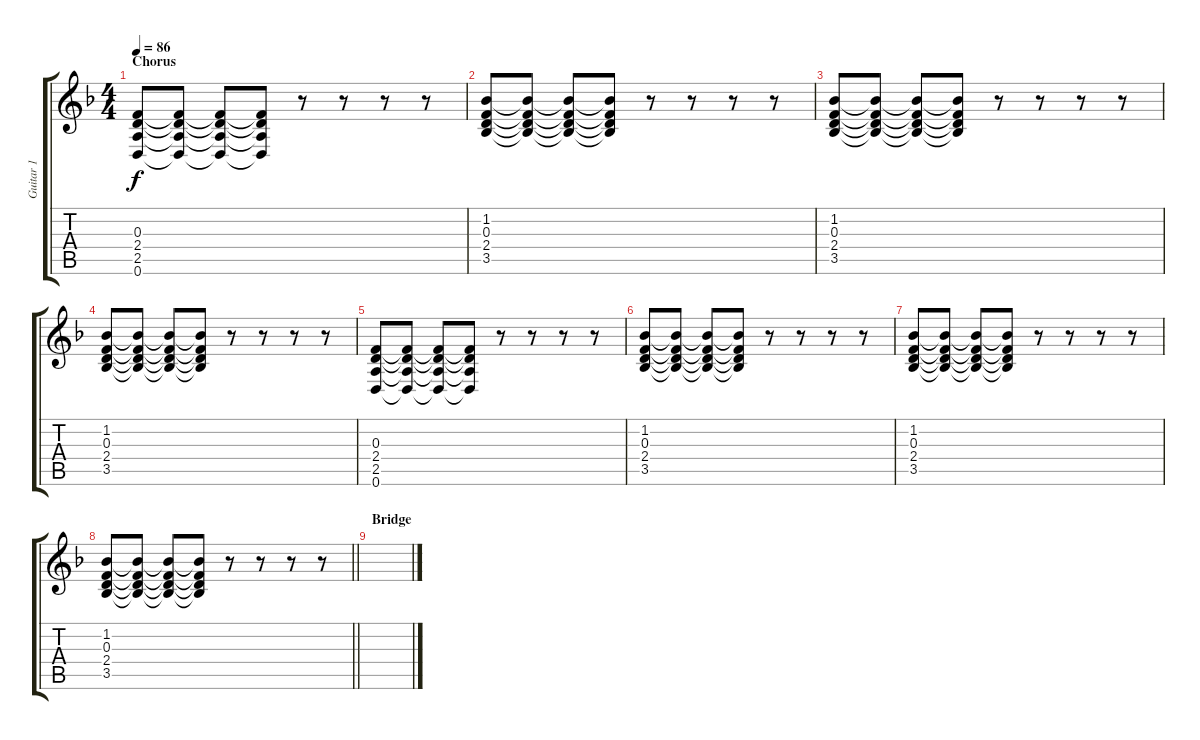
\track ("Guitar 1" "Guitar 1") {instrument electricguitarjazz}
\staff {score tabs}
\tuning (D4 A3 F3 C3 G2 D2) {hide}
\ts (4 4)
\section ("" "Chorus")
\tempo 86
\clef g2
\ks dminor
(0.3 2.4 2.5 0.6).8{dy f} (0.3{t} 2.4{t} 2.5{t} 0.6{t}).8 (0.3{t} 2.4{t} 2.5{t} 0.6{t}).8 (0.3{t} 2.4{t} 2.5{t} 0.6{t}).8 r.8 r.8 r.8 r.8 |
(1.2 0.3 2.4 3.5).8 (1.2{t} 0.3{t} 2.4{t} 3.5{t}).8 (1.2{t} 0.3{t} 2.4{t} 3.5{t}).8 (1.2{t} 0.3{t} 2.4{t} 3.5{t}).8 r.8 r.8 r.8 r.8 |
(1.2 0.3 2.4 3.5).8 (1.2{t} 0.3{t} 2.4{t} 3.5{t}).8 (1.2{t} 0.3{t} 2.4{t} 3.5{t}).8 (1.2{t} 0.3{t} 2.4{t} 3.5{t}).8 r.8 r.8 r.8 r.8 |
(1.2 0.3 2.4 3.5).8 (1.2{t} 0.3{t} 2.4{t} 3.5{t}).8 (1.2{t} 0.3{t} 2.4{t} 3.5{t}).8 (1.2{t} 0.3{t} 2.4{t} 3.5{t}).8 r.8 r.8 r.8 r.8 |
(0.3 2.4 2.5 0.6).8 (0.3{t} 2.4{t} 2.5{t} 0.6{t}).8 (0.3{t} 2.4{t} 2.5{t} 0.6{t}).8 (0.3{t} 2.4{t} 2.5{t} 0.6{t}).8 r.8 r.8 r.8 r.8 |
(1.2 0.3 2.4 3.5).8 (1.2{t} 0.3{t} 2.4{t} 3.5{t}).8 (1.2{t} 0.3{t} 2.4{t} 3.5{t}).8 (1.2{t} 0.3{t} 2.4{t} 3.5{t}).8 r.8 r.8 r.8 r.8 |
(1.2 0.3 2.4 3.5).8 (1.2{t} 0.3{t} 2.4{t} 3.5{t}).8 (1.2{t} 0.3{t} 2.4{t} 3.5{t}).8 (1.2{t} 0.3{t} 2.4{t} 3.5{t}).8 r.8 r.8 r.8 r.8 |
\barLineRight lightlight
(1.2 0.3 2.4 3.5).8 (1.2{t} 0.3{t} 2.4{t} 3.5{t}).8 (1.2{t} 0.3{t} 2.4{t} 3.5{t}).8 (1.2{t} 0.3{t} 2.4{t} 3.5{t}).8 r.8 r.8 r.8 r.8 |
\section ("" "Bridge")
